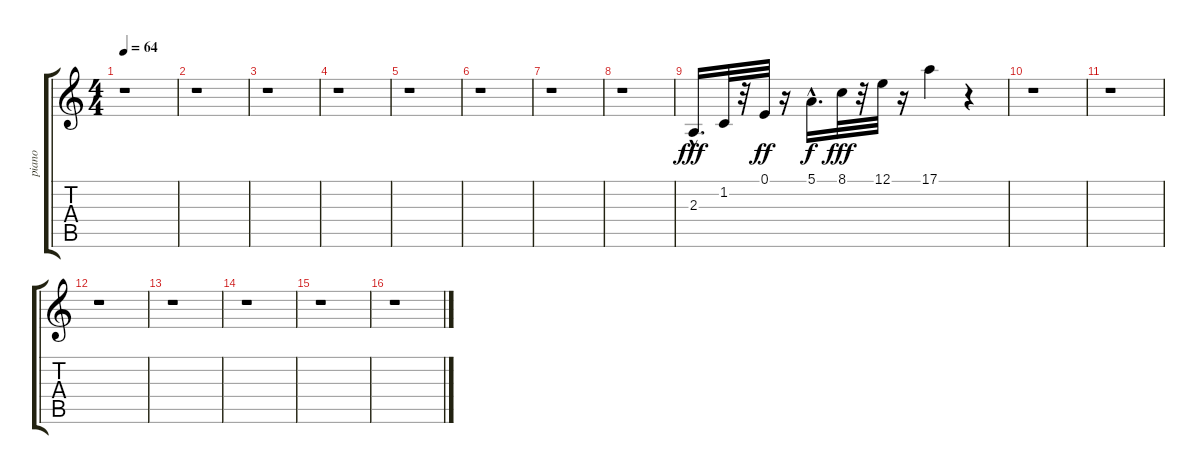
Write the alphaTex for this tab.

\track ("piano" "piano") {instrument brightacousticpiano}
\staff {score tabs}
\tuning (E4 B3 G3 D3 A2 E2) {hide}
\ts (4 4)
\tempo 64
\clef g2
\ks c
r.1{dy fff instrument brightacousticpiano} |
r.1 |
r.1 |
r.1 |
r.1 |
r.1 |
r.1 |
r.1 |
2.3{hac}.16{d} 1.2.32 r.32 0.1.32{dy ff} r.16 5.1{hac}.16{d dy f} 8.1.32{dy fff} r.32 12.1.32 r.16 17.1.4 r.4 |
r.1 |
r.1 |
r.1 |
r.1 |
r.1 |
r.1 |
r.1
